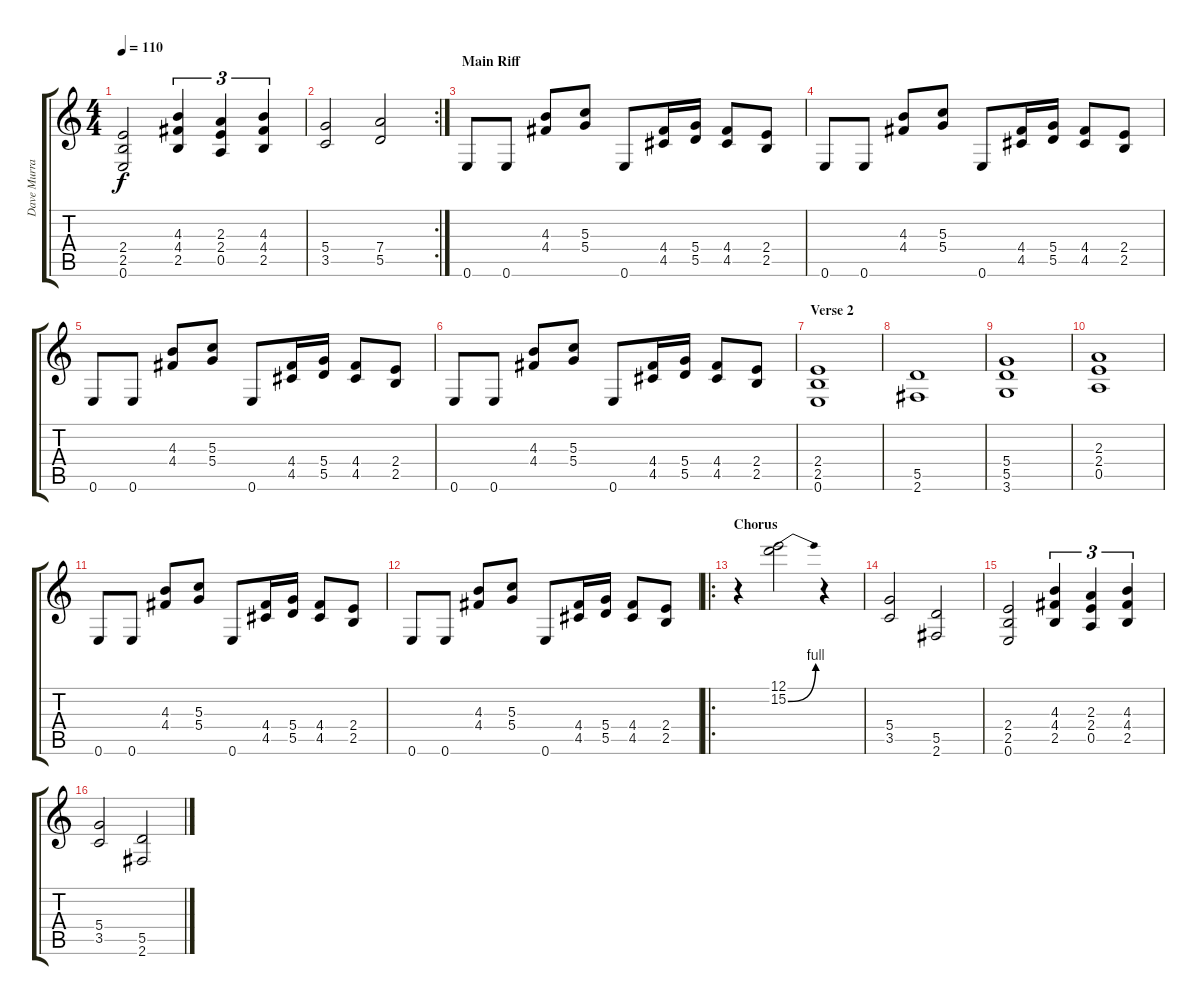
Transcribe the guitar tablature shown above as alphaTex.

\track ("Dave Murray : (Distortion)" "Dave Murra") {instrument distortionguitar}
\staff {score tabs}
\tuning (E4 B3 G3 D3 A2 E2) {hide}
\ts (4 4)
\tempo 110
\clef g2
\ks c
(2.4 2.5 0.6).2{dy f} (4.3 4.4 2.5).4{tu (3 2)} (2.3 2.4 0.5).4{tu (3 2)} (4.3 4.4 2.5).4{tu (3 2)} |
\rc 2
(5.4 3.5).2 (7.4 5.5).2 |
\section ("" "Main Riff")
0.6.8 0.6.8 (4.3 4.4).8 (5.3 5.4).8 0.6.8 (4.4 4.5).16 (5.4 5.5).16 (4.4 4.5).8 (2.4 2.5).8 |
0.6.8 0.6.8 (4.3 4.4).8 (5.3 5.4).8 0.6.8 (4.4 4.5).16 (5.4 5.5).16 (4.4 4.5).8 (2.4 2.5).8 |
0.6.8 0.6.8 (4.3 4.4).8 (5.3 5.4).8 0.6.8 (4.4 4.5).16 (5.4 5.5).16 (4.4 4.5).8 (2.4 2.5).8 |
0.6.8 0.6.8 (4.3 4.4).8 (5.3 5.4).8 0.6.8 (4.4 4.5).16 (5.4 5.5).16 (4.4 4.5).8 (2.4 2.5).8 |
\section ("" "Verse 2")
(2.4 2.5 0.6).1 |
(5.5 2.6).1 |
(5.4 5.5 3.6).1 |
(2.3 2.4 0.5).1 |
0.6.8 0.6.8 (4.3 4.4).8 (5.3 5.4).8 0.6.8 (4.4 4.5).16 (5.4 5.5).16 (4.4 4.5).8 (2.4 2.5).8 |
0.6.8 0.6.8 (4.3 4.4).8 (5.3 5.4).8 0.6.8 (4.4 4.5).16 (5.4 5.5).16 (4.4 4.5).8 (2.4 2.5).8 |
\ro
\section ("" "Chorus")
r.4 (12.1 15.2{be (bend 0 0 60 4)}).2 r.4 |
(5.4 3.5).2 (5.5 2.6).2 |
(2.4 2.5 0.6).2 (4.3 4.4 2.5).4{tu (3 2)} (2.3 2.4 0.5).4{tu (3 2)} (4.3 4.4 2.5).4{tu (3 2)} |
(5.4 3.5).2 (5.5 2.6).2
